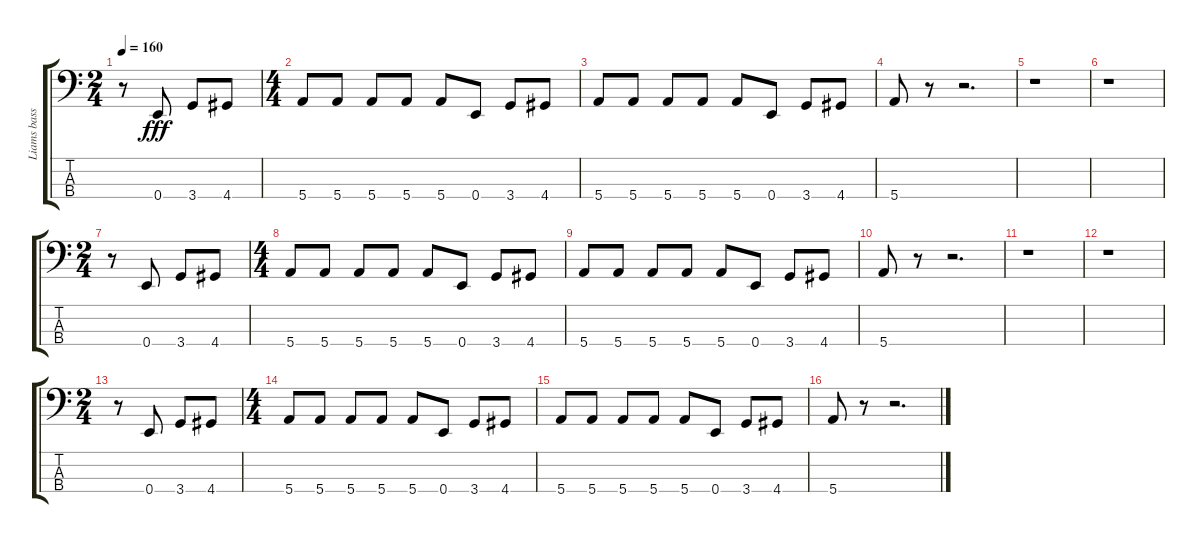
\track ("Liams bass" "Liams bass") {instrument electricbassfinger}
\staff {score tabs}
\tuning (G2 D2 A1 E1) {hide}
\ts (2 4)
\tempo 160
\clef f4
\ks c
r.8{dy fff instrument electricbassfinger} 0.4.8 3.4.8 4.4.8 |
\ts (4 4)
5.4.8 5.4.8 5.4.8 5.4.8 5.4.8 0.4.8 3.4.8 4.4.8 |
5.4.8 5.4.8 5.4.8 5.4.8 5.4.8 0.4.8 3.4.8 4.4.8 |
5.4.8 r.8 r.2{d} |
r.1 |
r.1 |
\ts (2 4)
r.8 0.4.8 3.4.8 4.4.8 |
\ts (4 4)
5.4.8 5.4.8 5.4.8 5.4.8 5.4.8 0.4.8 3.4.8 4.4.8 |
5.4.8 5.4.8 5.4.8 5.4.8 5.4.8 0.4.8 3.4.8 4.4.8 |
5.4.8 r.8 r.2{d} |
r.1 |
r.1 |
\ts (2 4)
r.8 0.4.8 3.4.8 4.4.8 |
\ts (4 4)
5.4.8 5.4.8 5.4.8 5.4.8 5.4.8 0.4.8 3.4.8 4.4.8 |
5.4.8 5.4.8 5.4.8 5.4.8 5.4.8 0.4.8 3.4.8 4.4.8 |
5.4.8 r.8 r.2{d}
